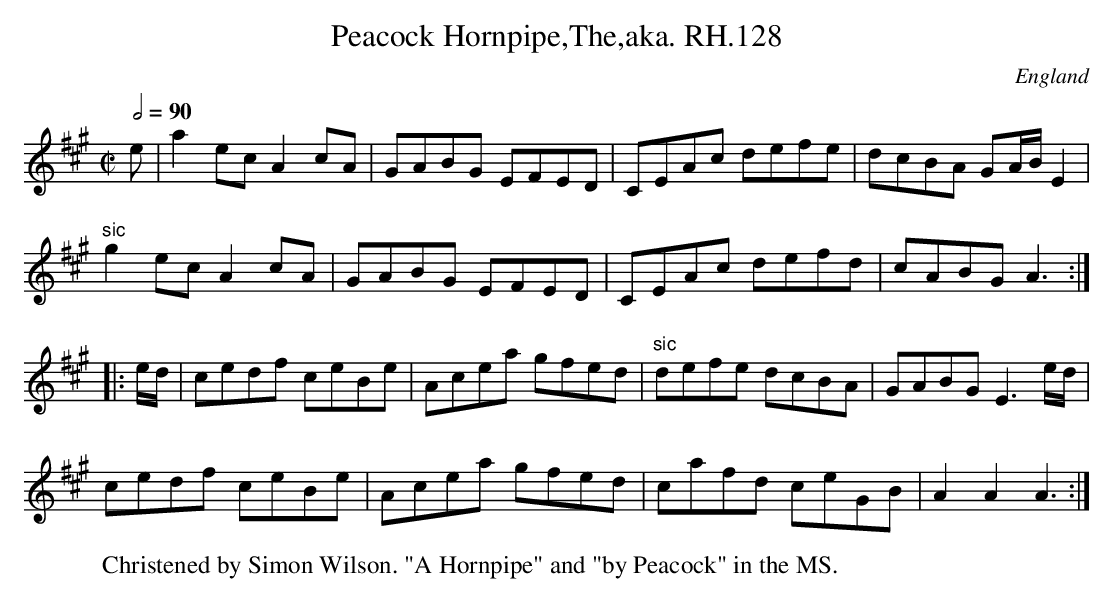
X:1
T:Peacock Hornpipe,The,aka. RH.128
O:England
M:C|
L:1/8
Q:1/2=90
K:A major
e|a2ec A2cA|GABG EFED|CEAc defe|dcBA GA/B/E2|!
"sic"g2ec A2cA|GABG EFED|CEAc defd|cABG A3:|!
|:e/d/|cedf ceBe|Acea gfed|"sic"defe dcBA|GABG E3e/d/|!
cedf ceBe|Acea gfed|cafd ceGB|A2A2 A3:|
W:Christened by Simon Wilson. "A Hornpipe" and "by Peacock" in the MS.
